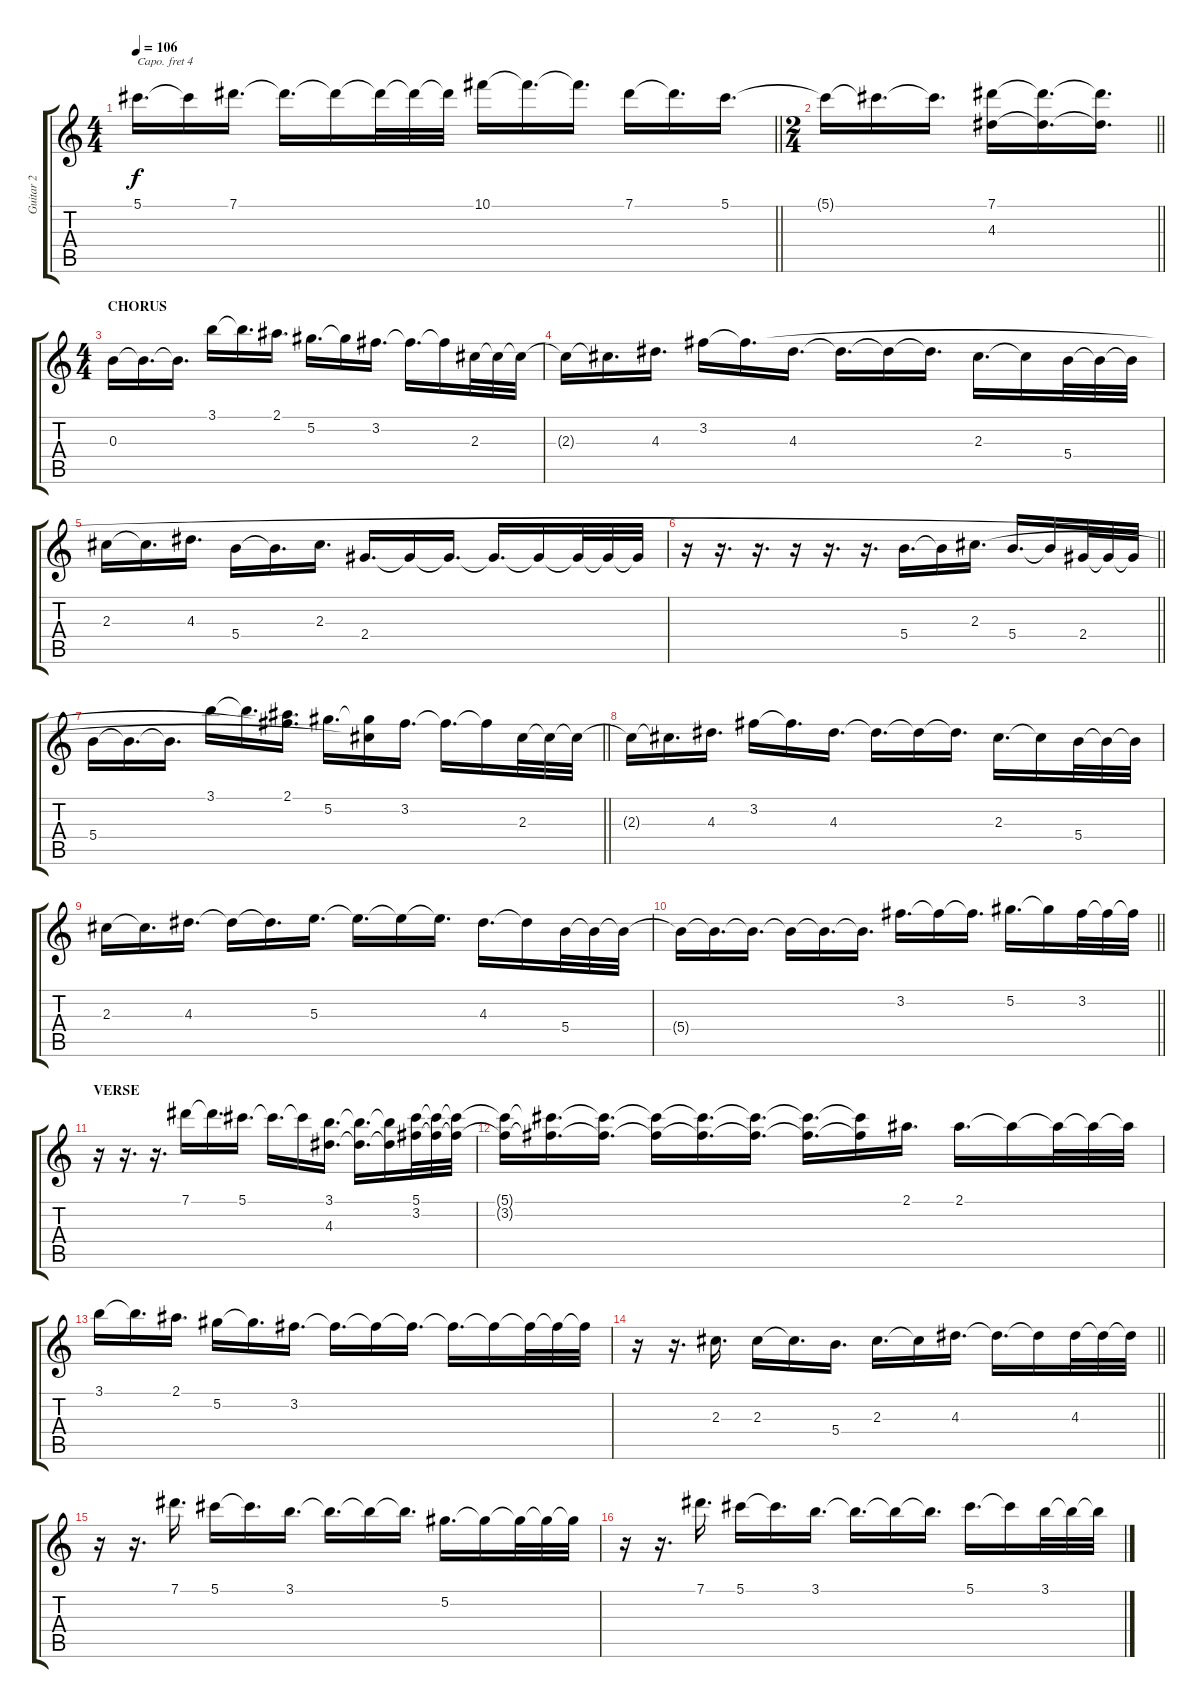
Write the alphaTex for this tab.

\track ("Guitar 2" "Guitar 2") {instrument acousticguitarnylon}
\staff {score tabs}
\capo 4
\tuning (E4 B3 G3 D3 A2 E2) {hide}
\ts (4 4)
\tempo 106
\clef g2
\barLineRight lightlight
\ks c
5.1.16{d dy f} 5.1{t}.16 7.1.16{d} 7.1{t}.16{d} 7.1{t}.16 7.1{t}.32 7.1{t}.32 7.1{t}.32 10.1.16 10.1{t}.16{d} 10.1{t}.16{d} 7.1.16 7.1{t}.16{d} 5.1.16{d} |
\ts (2 4)
\barLineRight lightlight
5.1{t}.16 5.1{t}.16{d} 5.1{t}.16{d} (7.1 4.3).16 (7.1{t} 4.3{t}).16{d} (7.1{t} 4.3{t}).16{d} |
\ts (4 4)
\section ("" "CHORUS")
0.3.16 0.3{t}.16{d} 0.3{t}.16{d} 3.1.16 3.1{t}.16{d} 2.1.16{d} 5.2.16{d} 5.2{t}.16 3.2.16{d} 3.2{t}.16{d} 3.2{t}.16 2.3.32 2.3{t}.32 2.3{t}.32 |
2.3{t}.16 2.3{t}.16{d} 4.3.16{d} 3.2.16 3.2{t}.16{d} 4.3.16{d} 4.3{t}.16{d} 4.3{t}.16 4.3{t}.16{d} 2.3.16{d} 2.3{t}.16 5.4.32 5.4{t}.32 5.4{t}.32 |
2.3.16 2.3{t}.16{d} 4.3.16{d} 5.4.16 5.4{t}.16{d} 2.3.16{d} 2.4.16{d} 2.4{t}.16 2.4{t}.16{d} 2.4{t}.16{d} 2.4{t}.16 2.4{t}.32 2.4{t}.32 2.4{t}.32 |
\barLineRight lightlight
r.16 r.16{d} r.16{d} r.16 r.16{d} r.16{d} 5.4.16{d} 5.4{t}.16 2.3.16{d} 5.4.16{d} 5.4{t}.16 2.4.32 2.4{t}.32 2.4{t}.32 |
\section ("" "")
\barLineRight lightlight
5.4.16 5.4{t}.16{d} 5.4{t}.16{d} 3.1.16 3.1{t}.16{d} (2.1 3.2{t}).16{d} 5.2.16{d} (5.2{t} 2.3{t}).16 3.2.16{d} 3.2{t}.16{d} 3.2{t}.16 2.3.32 2.3{t}.32 2.3{t}.32 |
2.3{t}.16 2.3{t}.16{d} 4.3.16{d} 3.2.16 3.2{t}.16{d} 4.3.16{d} 4.3{t}.16{d} 4.3{t}.16 4.3{t}.16{d} 2.3.16{d} 2.3{t}.16 5.4.32 5.4{t}.32 5.4{t}.32 |
2.3.16 2.3{t}.16{d} 4.3.16{d} 4.3{t}.16 4.3{t}.16{d} 5.3.16{d} 5.3{t}.16{d} 5.3{t}.16 5.3{t}.16{d} 4.3.16{d} 4.3{t}.16 5.4.32 5.4{t}.32 5.4{t}.32 |
\barLineRight lightlight
5.4{t}.16 5.4{t}.16{d} 5.4{t}.16{d} 5.4{t}.16 5.4{t}.16{d} 5.4{t}.16{d} 3.2.16{d} 3.2{t}.16 3.2{t}.16{d} 5.2.16{d} 5.2{t}.16 3.2.32 3.2{t}.32 3.2{t}.32 |
\section ("" "VERSE")
r.16 r.16{d} r.16{d} 7.1.16 7.1{t}.16{d} 5.1.16{d} 5.1{t}.16{d} 5.1{t}.16 (3.1 4.3).16{d} (3.1{t} 4.3{t}).16{d} (3.1{t} 4.3{t}).16 (5.1 3.2).32 (5.1{t} 3.2{t}).32 (5.1{t} 3.2{t}).32 |
(5.1{t} 3.2{t}).16 (5.1{t} 3.2{t}).16{d} (5.1{t} 3.2{t}).16{d} (5.1{t} 3.2{t}).16 (5.1{t} 3.2{t}).16{d} (5.1{t} 3.2{t}).16{d} (5.1{t} 3.2{t}).16{d} (5.1{t} 3.2{t}).16 2.1.16{d} 2.1.16{d} 2.1{t}.16 2.1{t}.32 2.1{t}.32 2.1{t}.32 |
3.1.16 3.1{t}.16{d} 2.1.16{d} 5.2.16 5.2{t}.16{d} 3.2.16{d} 3.2{t}.16{d} 3.2{t}.16 3.2{t}.16{d} 3.2{t}.16{d} 3.2{t}.16 3.2{t}.32 3.2{t}.32 3.2{t}.32 |
\barLineRight lightlight
r.16 r.16{d} 2.3.16{d} 2.3.16 2.3{t}.16{d} 5.4.16{d} 2.3.16{d} 2.3{t}.16 4.3.16{d} 4.3{t}.16{d} 4.3{t}.16 4.3.32 4.3{t}.32 4.3{t}.32 |
r.16 r.16{d} 7.1.16{d} 5.1.16 5.1{t}.16{d} 3.1.16{d} 3.1{t}.16{d} 3.1{t}.16 3.1{t}.16{d} 5.2.16{d} 5.2{t}.16 5.2{t}.32 5.2{t}.32 5.2{t}.32 |
r.16 r.16{d} 7.1.16{d} 5.1.16 5.1{t}.16{d} 3.1.16{d} 3.1{t}.16{d} 3.1{t}.16 3.1{t}.16{d} 5.1.16{d} 5.1{t}.16 3.1.32 3.1{t}.32 3.1{t}.32
